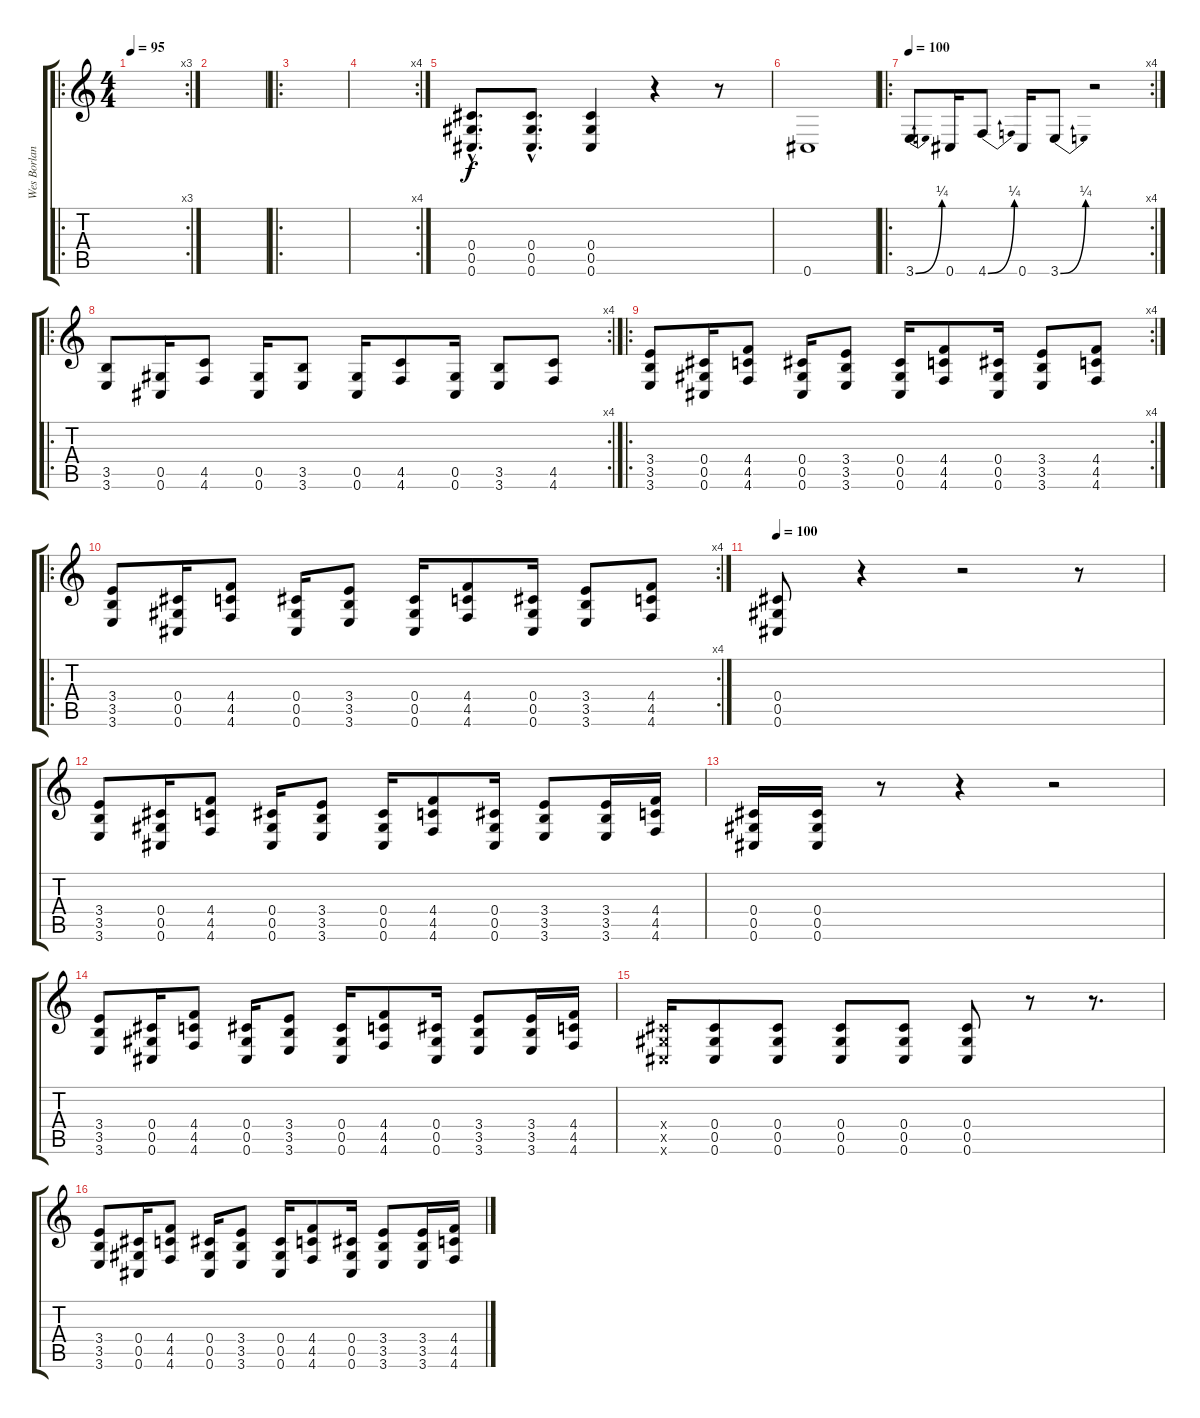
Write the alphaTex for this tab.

\track ("Wes Borland" "Wes Borlan") {instrument electricguitarclean}
\staff {score tabs}
\tuning (Eb4 Bb3 Gb3 Db3 Ab2 Db2) {hide}
\ro
\rc 3
\ts (4 4)
\tempo 95
\clef g2
\ks c
|
|
\ro
|
\rc 4
|
(0.4{hac} 0.5{hac} 0.6{hac}).8{d volume 10 instrument electricguitarclean} (0.4{hac} 0.5{hac} 0.6{hac}).8{d} (0.4 0.5 0.6).4 r.4 r.8 |
0.6.1 |
\ro
\rc 4
\tempo 100
3.6{be (bend 0 0 60 1)}.8{volume 16 instrument distortionguitar} 0.6.16 4.6{be (bend 0 0 60 1)}.8 0.6.16 3.6{be (bend 0 0 60 1)}.8 r.2 |
\ro
\rc 4
(3.5 3.6).8 (0.5 0.6).16 (4.5 4.6).8 (0.5 0.6).16 (3.5 3.6).8 (0.5 0.6).16 (4.5 4.6).8 (0.5 0.6).16 (3.5 3.6).8 (4.5 4.6).8 |
\ro
\rc 4
(3.4 3.5 3.6).8 (0.4 0.5 0.6).16 (4.4 4.5 4.6).8 (0.4 0.5 0.6).16 (3.4 3.5 3.6).8 (0.4 0.5 0.6).16 (4.4 4.5 4.6).8 (0.4 0.5 0.6).16 (3.4 3.5 3.6).8 (4.4 4.5 4.6).8 |
\ro
\rc 4
(3.4 3.5 3.6).8 (0.4 0.5 0.6).16 (4.4 4.5 4.6).8 (0.4 0.5 0.6).16 (3.4 3.5 3.6).8 (0.4 0.5 0.6).16 (4.4 4.5 4.6).8 (0.4 0.5 0.6).16 (3.4 3.5 3.6).8 (4.4 4.5 4.6).8 |
\tempo 100
(0.4 0.5 0.6).8 r.4 r.2 r.8 |
(3.4 3.5 3.6).8 (0.4 0.5 0.6).16 (4.4 4.5 4.6).8 (0.4 0.5 0.6).16 (3.4 3.5 3.6).8 (0.4 0.5 0.6).16 (4.4 4.5 4.6).8 (0.4 0.5 0.6).16 (3.4 3.5 3.6).8 (3.4 3.5 3.6).16 (4.4 4.5 4.6).16 |
(0.4 0.5 0.6).16 (0.4 0.5 0.6).16 r.8 r.4 r.2 |
(3.4 3.5 3.6).8 (0.4 0.5 0.6).16 (4.4 4.5 4.6).8 (0.4 0.5 0.6).16 (3.4 3.5 3.6).8 (0.4 0.5 0.6).16 (4.4 4.5 4.6).8 (0.4 0.5 0.6).16 (3.4 3.5 3.6).8 (3.4 3.5 3.6).16 (4.4 4.5 4.6).16 |
(0.4{x} 0.5{x} 0.6{x}).16 (0.4 0.5 0.6).8 (0.4 0.5 0.6).8 (0.4 0.5 0.6).8 (0.4 0.5 0.6).8 (0.4 0.5 0.6).8 r.8 r.8{d} |
(3.4 3.5 3.6).8 (0.4 0.5 0.6).16 (4.4 4.5 4.6).8 (0.4 0.5 0.6).16 (3.4 3.5 3.6).8 (0.4 0.5 0.6).16 (4.4 4.5 4.6).8 (0.4 0.5 0.6).16 (3.4 3.5 3.6).8 (3.4 3.5 3.6).16 (4.4 4.5 4.6).16
